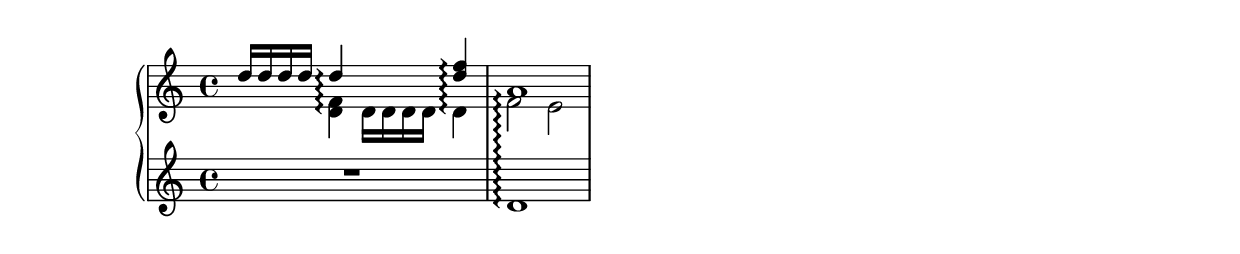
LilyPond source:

\version "2.14.0"

\header {
  texidoc = "Cross-staff or -voice arpeggios which include single
note heads as anchors do not collide with previous note heads or
prefatory material."
}
ddddd = { d'16 d'16 d'16 d'16 d'4\arpeggio }
sdf = { s4 <d' f'>4\arpeggio }
\score {
  \new PianoStaff <<
    \new Staff {
      \set PianoStaff.connectArpeggios = ##t
      << \transpose c c'{ \ddddd \sdf } \\ { \sdf \ddddd } >>
      << { a'1\arpeggio } \\ { f'2\arpeggio e' } >>
    }
    \new Staff {
      R1
      d'\arpeggio
    }
  >>
  \layout {
    line-width = 90\mm
  }
}
